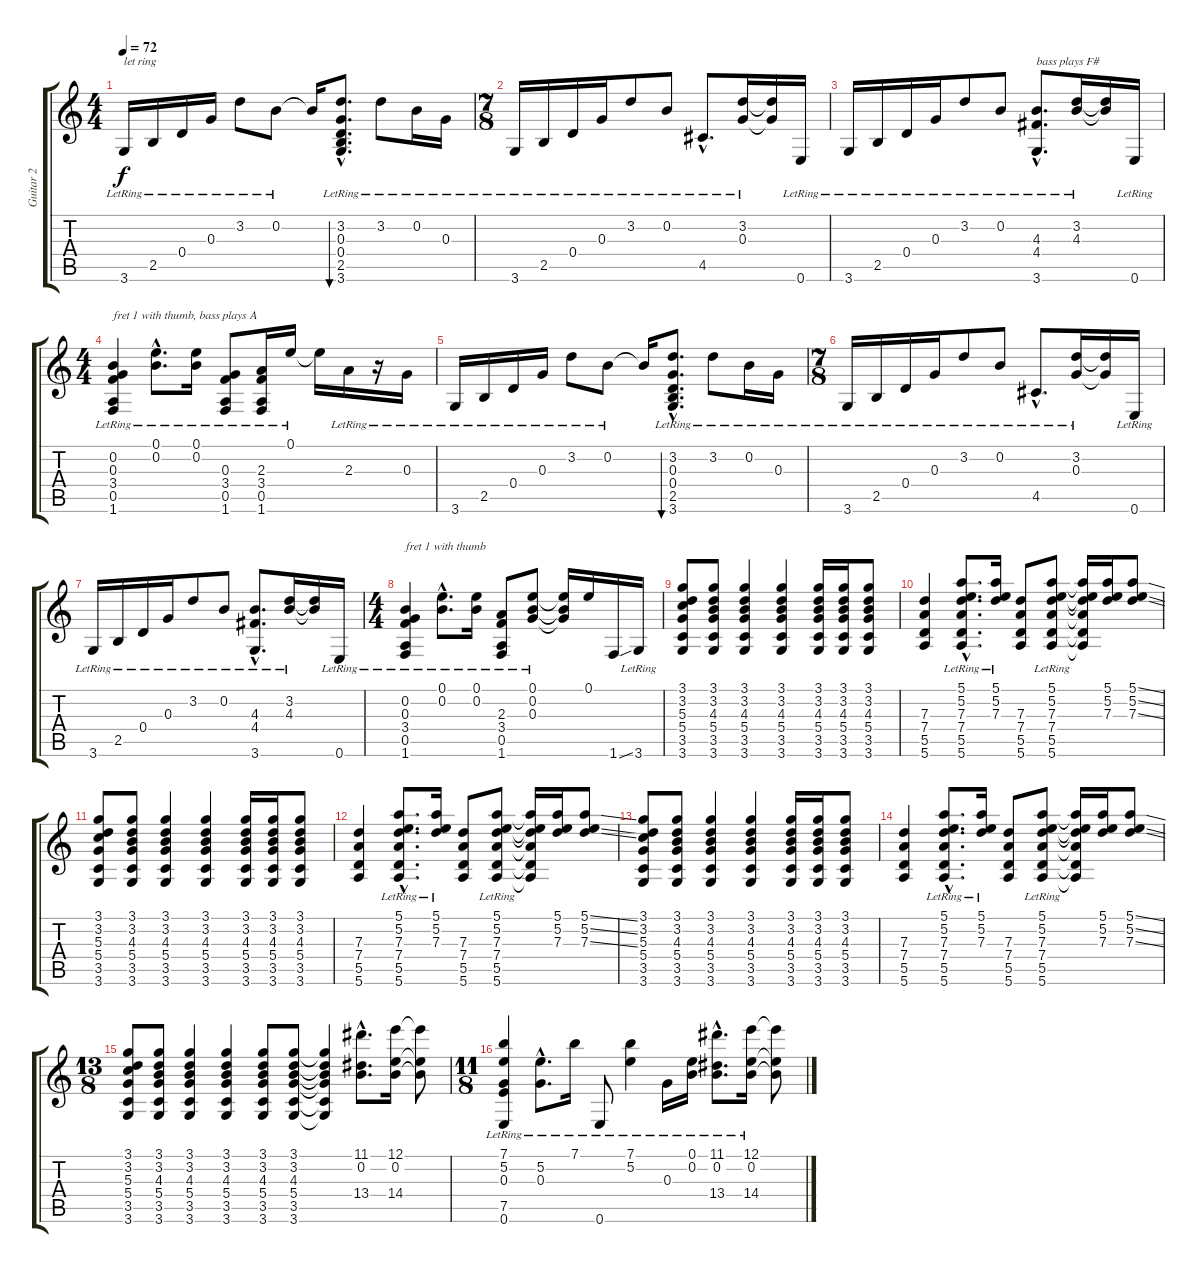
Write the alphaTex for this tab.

\track ("Guitar 2" "Guitar 2") {instrument acousticguitarsteel}
\staff {score tabs}
\tuning (E4 B3 G3 D3 A2 E2) {hide}
\ts (4 4)
\tempo 72
\clef g2
\ks c
3.6{lr}.16{txt "let ring" dy f} 2.5{lr}.16 0.4{lr}.16 0.3{lr}.16 3.2{lr}.8 0.2{lr}.8 0.2{t}.16 (3.2{hac lr} 0.3{hac lr} 0.4{hac lr} 2.5{hac lr} 3.6{hac lr}).8{d bu 120} 3.2{lr}.8 0.2{lr}.16 0.3{lr}.16 |
\ts (7 8)
3.6{lr}.16 2.5{lr}.16 0.4{lr}.16 0.3{lr}.16 3.2{lr}.8 0.2{lr}.8 4.5{hac lr}.8{d} (3.2{lr} 0.3{lr}).16 (3.2{t} 0.3{t}).16 0.6{lr}.16 |
3.6{lr}.16 2.5{lr}.16 0.4{lr}.16 0.3{lr}.16 3.2{lr}.8 0.2{lr}.8 (4.3{hac lr} 4.4{hac lr} 3.6{hac lr}).8{d txt "bass plays F#"} (3.2{lr} 4.3{lr}).16 (3.2{t} 4.3{t}).16 0.6{lr}.16 |
\ts (4 4)
(0.2{lr} 0.3{lr} 3.4{lr} 0.5{lr} 1.6{lr}).4{txt "fret 1 with thumb, bass plays A"} (0.1{hac lr} 0.2{hac lr}).8{d} (0.1{lr} 0.2{lr}).16 (0.3{lr} 3.4{lr} 0.5{lr} 1.6{lr}).8 (2.3{lr} 3.4{lr} 0.5{lr} 1.6{lr}).16 0.1{lr}.16 0.1{t}.16 2.3{lr}.16 r.16 0.3{lr}.16 |
3.6{lr}.16 2.5{lr}.16 0.4{lr}.16 0.3{lr}.16 3.2{lr}.8 0.2{lr}.8 0.2{t}.16 (3.2{hac lr} 0.3{hac lr} 0.4{hac lr} 2.5{hac lr} 3.6{hac lr}).8{d bu 120} 3.2{lr}.8 0.2{lr}.16 0.3{lr}.16 |
\ts (7 8)
3.6{lr}.16 2.5{lr}.16 0.4{lr}.16 0.3{lr}.16 3.2{lr}.8 0.2{lr}.8 4.5{hac lr}.8{d} (3.2{lr} 0.3{lr}).16 (3.2{t} 0.3{t}).16 0.6{lr}.16 |
3.6{lr}.16 2.5{lr}.16 0.4{lr}.16 0.3{lr}.16 3.2{lr}.8 0.2{lr}.8 (4.3{hac lr} 4.4{hac lr} 3.6{hac lr}).8{d} (3.2{lr} 4.3{lr}).16 (3.2{t} 4.3{t}).16 0.6{lr}.16 |
\ts (4 4)
(0.2{lr} 0.3{lr} 3.4{lr} 0.5{lr} 1.6{lr}).4{txt "fret 1 with thumb"} (0.1{hac lr} 0.2{hac lr}).8{d} (0.1{lr} 0.2{lr}).16 (2.3{lr} 3.4{lr} 0.5{lr} 1.6{lr}).8 (0.1{lr} 0.2{lr} 0.3{lr}).8 (0.1{t} 0.2{t} 0.3{t}).16 0.1.16 1.6{ss}.16 3.6{lr}.16 |
(3.1 3.2 5.3 5.4 3.5 3.6).8 (3.1 3.2 4.3 5.4 3.5 3.6).8 (3.1 3.2 4.3 5.4 3.5 3.6).4 (3.1 3.2 4.3 5.4 3.5 3.6).4 (3.1 3.2 4.3 5.4 3.5 3.6).16 (3.1 3.2 4.3 5.4 3.5 3.6).16 (3.1 3.2 4.3 5.4 3.5 3.6).8 |
(7.3 7.4 5.5 5.6).4 (5.1{hac} 5.2{hac} 7.3{hac} 7.4{hac lr} 5.5{hac lr} 5.6{hac lr}).8{d} (5.1{lr} 5.2{lr} 7.3).16 (7.3 7.4 5.5 5.6).8 (5.1 5.2 7.3 7.4{lr} 5.5{lr} 5.6{lr}).8 (5.1{t} 5.2{t} 7.3{t} 7.4{t} 5.5{t} 5.6{t}).16 (5.1 5.2 7.3).16 (5.1{ss} 5.2{ss} 7.3{ss}).8 |
(3.1 3.2 5.3 5.4 3.5 3.6).8 (3.1 3.2 4.3 5.4 3.5 3.6).8 (3.1 3.2 4.3 5.4 3.5 3.6).4 (3.1 3.2 4.3 5.4 3.5 3.6).4 (3.1 3.2 4.3 5.4 3.5 3.6).16 (3.1 3.2 4.3 5.4 3.5 3.6).16 (3.1 3.2 4.3 5.4 3.5 3.6).8 |
(7.3 7.4 5.5 5.6).4 (5.1{hac} 5.2{hac} 7.3{hac} 7.4{hac lr} 5.5{hac lr} 5.6{hac lr}).8{d} (5.1{lr} 5.2{lr} 7.3).16 (7.3 7.4 5.5 5.6).8 (5.1 5.2 7.3 7.4{lr} 5.5{lr} 5.6{lr}).8 (5.1{t} 5.2{t} 7.3{t} 7.4{t} 5.5{t} 5.6{t}).16 (5.1 5.2 7.3).16 (5.1{ss} 5.2{ss} 7.3{ss}).8 |
(3.1 3.2 5.3 5.4 3.5 3.6).8 (3.1 3.2 4.3 5.4 3.5 3.6).8 (3.1 3.2 4.3 5.4 3.5 3.6).4 (3.1 3.2 4.3 5.4 3.5 3.6).4 (3.1 3.2 4.3 5.4 3.5 3.6).16 (3.1 3.2 4.3 5.4 3.5 3.6).16 (3.1 3.2 4.3 5.4 3.5 3.6).8 |
(7.3 7.4 5.5 5.6).4 (5.1{hac} 5.2{hac} 7.3{hac} 7.4{hac lr} 5.5{hac lr} 5.6{hac lr}).8{d} (5.1{lr} 5.2{lr} 7.3).16 (7.3 7.4 5.5 5.6).8 (5.1 5.2 7.3 7.4{lr} 5.5{lr} 5.6{lr}).8 (5.1{t} 5.2{t} 7.3{t} 7.4{t} 5.5{t} 5.6{t}).16 (5.1 5.2 7.3).16 (5.1{ss} 5.2{ss} 7.3{ss}).8 |
\ts (13 8)
(3.1 3.2 5.3 5.4 3.5 3.6).8 (3.1 3.2 4.3 5.4 3.5 3.6).8 (3.1 3.2 4.3 5.4 3.5 3.6).4 (3.1 3.2 4.3 5.4 3.5 3.6).4 (3.1 3.2 4.3 5.4 3.5 3.6).8 (3.1 3.2 4.3 5.4 3.5 3.6).8 (3.1{t} 3.2{t} 4.3{t} 5.4{t} 3.5{t} 3.6{t}).4 (11.1{hac} 0.2{hac} 13.4{hac}).8{d} (12.1 0.2 14.4).16 (12.1{t} 0.2{t} 14.4{t}).8 |
\ts (11 8)
(7.1{lr} 5.2{lr} 0.3{lr} 7.5{lr} 0.6{lr}).4 (5.2{hac lr} 0.3{hac lr}).8{d} 7.1{lr}.16 0.6{lr}.8 (7.1{lr} 5.2{lr}).4 0.3{lr}.16 (0.1{lr} 0.2{lr}).16 (11.1{hac lr} 0.2{hac lr} 13.4{hac lr}).8{d} (12.1{lr} 0.2{lr} 14.4{lr}).16 (12.1{t} 0.2{t} 14.4{t}).8
